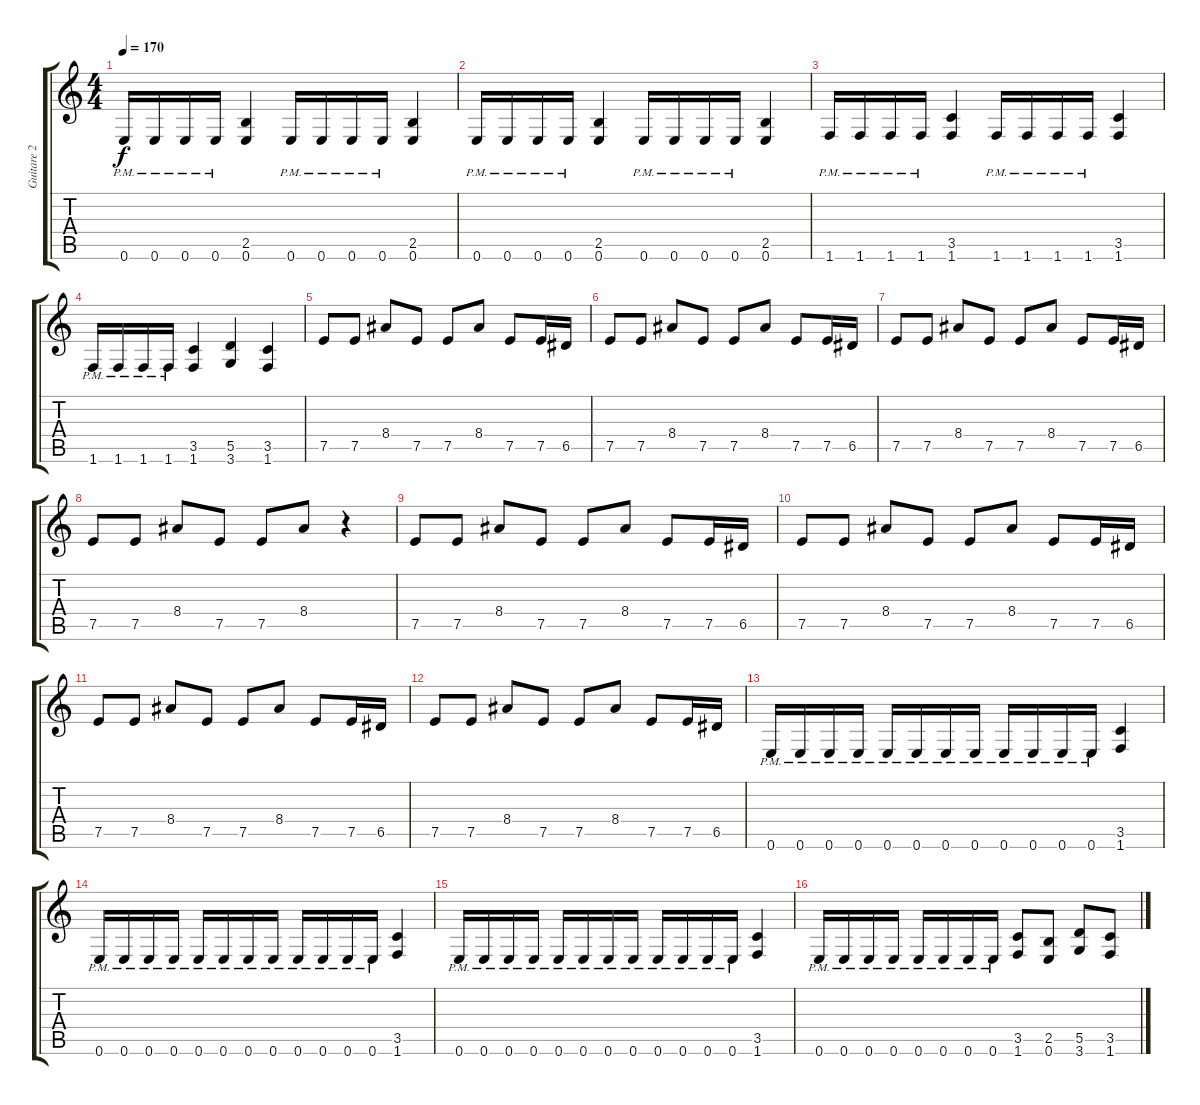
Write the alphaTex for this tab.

\track ("Guitare 2" "Guitare 2") {instrument distortionguitar}
\staff {score tabs}
\tuning (E4 B3 G3 D3 A2 E2) {hide}
\ts (4 4)
\section ("" "")
\tempo 170
\clef g2
\ks c
0.6{pm}.16{dy f} 0.6{pm}.16 0.6{pm}.16 0.6{pm}.16 (2.5 0.6).4 0.6{pm}.16 0.6{pm}.16 0.6{pm}.16 0.6{pm}.16 (2.5 0.6).4 |
0.6{pm}.16 0.6{pm}.16 0.6{pm}.16 0.6{pm}.16 (2.5 0.6).4 0.6{pm}.16 0.6{pm}.16 0.6{pm}.16 0.6{pm}.16 (2.5 0.6).4 |
1.6{pm}.16 1.6{pm}.16 1.6{pm}.16 1.6{pm}.16 (3.5 1.6).4 1.6{pm}.16 1.6{pm}.16 1.6{pm}.16 1.6{pm}.16 (3.5 1.6).4 |
1.6{pm}.16 1.6{pm}.16 1.6{pm}.16 1.6{pm}.16 (3.5 1.6).4 (5.5 3.6).4 (3.5 1.6).4 |
\section ("" "")
7.5.8 7.5.8 8.4.8 7.5.8 7.5.8 8.4.8 7.5.8 7.5.16 6.5.16 |
7.5.8 7.5.8 8.4.8 7.5.8 7.5.8 8.4.8 7.5.8 7.5.16 6.5.16 |
7.5.8 7.5.8 8.4.8 7.5.8 7.5.8 8.4.8 7.5.8 7.5.16 6.5.16 |
7.5.8 7.5.8 8.4.8 7.5.8 7.5.8 8.4.8 r.4 |
7.5.8 7.5.8 8.4.8 7.5.8 7.5.8 8.4.8 7.5.8 7.5.16 6.5.16 |
7.5.8 7.5.8 8.4.8 7.5.8 7.5.8 8.4.8 7.5.8 7.5.16 6.5.16 |
7.5.8 7.5.8 8.4.8 7.5.8 7.5.8 8.4.8 7.5.8 7.5.16 6.5.16 |
7.5.8 7.5.8 8.4.8 7.5.8 7.5.8 8.4.8 7.5.8 7.5.16 6.5.16 |
\section ("" "")
0.6{pm}.16 0.6{pm}.16 0.6{pm}.16 0.6{pm}.16 0.6{pm}.16 0.6{pm}.16 0.6{pm}.16 0.6{pm}.16 0.6{pm}.16 0.6{pm}.16 0.6{pm}.16 0.6{pm}.16 (3.5 1.6).4 |
0.6{pm}.16 0.6{pm}.16 0.6{pm}.16 0.6{pm}.16 0.6{pm}.16 0.6{pm}.16 0.6{pm}.16 0.6{pm}.16 0.6{pm}.16 0.6{pm}.16 0.6{pm}.16 0.6{pm}.16 (3.5 1.6).4 |
0.6{pm}.16 0.6{pm}.16 0.6{pm}.16 0.6{pm}.16 0.6{pm}.16 0.6{pm}.16 0.6{pm}.16 0.6{pm}.16 0.6{pm}.16 0.6{pm}.16 0.6{pm}.16 0.6{pm}.16 (3.5 1.6).4 |
0.6{pm}.16 0.6{pm}.16 0.6{pm}.16 0.6{pm}.16 0.6{pm}.16 0.6{pm}.16 0.6{pm}.16 0.6{pm}.16 (3.5 1.6).8 (2.5 0.6).8 (5.5 3.6).8 (3.5 1.6).8
